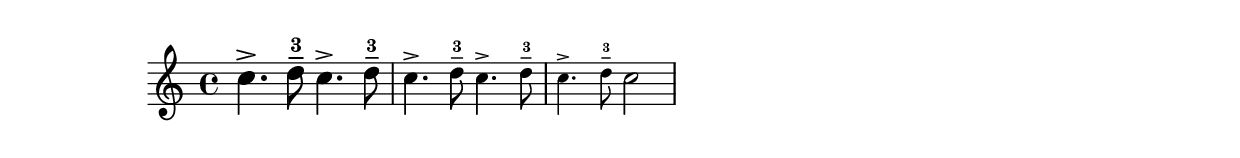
%% http://lsr.di.unimi.it/LSR/Item?id=411
%% see also http://lilypond.org/doc/v2.18/Documentation/notation/note-heads


\relative c'' {
  \huge
  c4.-> d8---3
  \large
  c4.-> d8---3
  \normalsize
  c4.-> d8---3
  \small
  c4.-> d8---3
  \tiny
  c4.-> d8---3
  \normalsize
  c2
}
